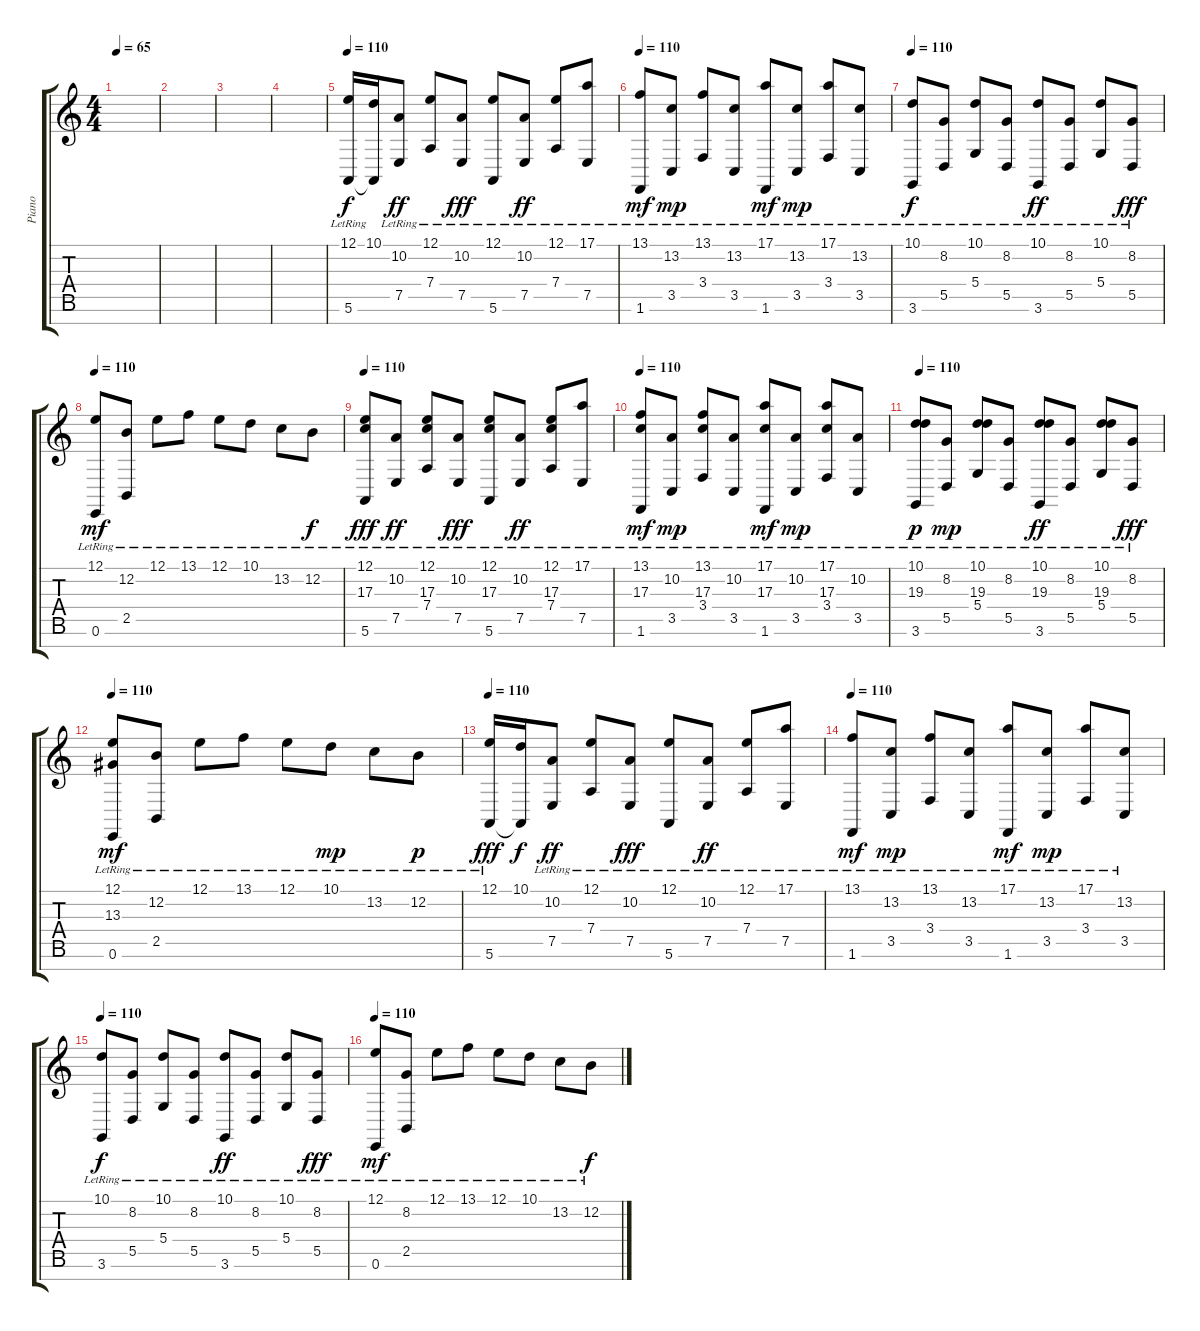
\track ("Piano" "Piano") {instrument acousticgrandpiano}
\staff {score tabs}
\tuning (E4 B3 G3 D3 A2 E2 B1) {hide}
\ts (4 4)
\tempo 65
\clef g2
\ks c
|
|
|
|
\tempo 110
(12.1 5.6{lr}).16 (10.1 5.6{t}).16{dy f} (10.2{lr} 7.5{lr}).8{dy ff} (12.1{lr} 7.4{lr}).8 (10.2{lr} 7.5{lr}).8{dy fff} (12.1{lr} 5.6{lr}).8 (10.2{lr} 7.5{lr}).8{dy ff} (12.1{lr} 7.4{lr}).8 (17.1{lr} 7.5{lr}).8 |
\tempo 110
(13.1{lr} 1.6{lr}).8{dy mf} (13.2{lr} 3.5{lr}).8{dy mp} (13.1{lr} 3.4{lr}).8 (13.2{lr} 3.5{lr}).8 (17.1{lr} 1.6{lr}).8{dy mf} (13.2{lr} 3.5{lr}).8{dy mp} (17.1{lr} 3.4{lr}).8 (13.2{lr} 3.5{lr}).8 |
\tempo 110
(10.1{lr} 3.6{lr}).8{dy f} (8.2{lr} 5.5{lr}).8 (10.1{lr} 5.4{lr}).8 (8.2{lr} 5.5{lr}).8 (10.1{lr} 3.6{lr}).8{dy ff} (8.2{lr} 5.5{lr}).8 (10.1{lr} 5.4{lr}).8 (8.2{lr} 5.5{lr}).8{dy fff} |
\tempo 110
(12.1{lr} 0.6{lr}).8{dy mf} (12.2{lr} 2.5{lr}).8 12.1{lr}.8 13.1{lr}.8 12.1{lr}.8 10.1{lr}.8 13.2{lr}.8 12.2{lr}.8{dy f} |
\tempo 110
(12.1 17.3{lr} 5.6{lr}).8{dy fff} (10.2{lr} 7.5{lr}).8{dy ff} (12.1{lr} 17.3{lr} 7.4{lr}).8 (10.2{lr} 7.5{lr}).8{dy fff} (12.1{lr} 17.3{lr} 5.6{lr}).8 (10.2{lr} 7.5{lr}).8{dy ff} (12.1{lr} 17.3{lr} 7.4{lr}).8 (17.1{lr} 7.5{lr}).8 |
\tempo 110
(13.1{lr} 17.3{lr} 1.6{lr}).8{dy mf} (10.2{lr} 3.5{lr}).8{dy mp} (13.1{lr} 17.3{lr} 3.4{lr}).8 (10.2{lr} 3.5{lr}).8 (17.1{lr} 17.3{lr} 1.6{lr}).8{dy mf} (10.2{lr} 3.5{lr}).8{dy mp} (17.1{lr} 17.3{lr} 3.4{lr}).8 (10.2{lr} 3.5{lr}).8 |
\tempo 110
(10.1{lr} 19.3{lr} 3.6{lr}).8{dy p} (8.2{lr} 5.5{lr}).8{dy mp} (10.1{lr} 19.3{lr} 5.4{lr}).8 (8.2{lr} 5.5{lr}).8 (10.1{lr} 19.3{lr} 3.6{lr}).8{dy ff} (8.2{lr} 5.5{lr}).8 (10.1{lr} 19.3{lr} 5.4{lr}).8 (8.2{lr} 5.5{lr}).8{dy fff} |
\tempo 110
(12.1{lr} 13.3{lr} 0.6{lr}).8{dy mf} (12.2{lr} 2.5{lr}).8 12.1{lr}.8 13.1{lr}.8 12.1{lr}.8 10.1{lr}.8{dy mp} 13.2{lr}.8 12.2{lr}.8{dy p} |
\tempo 110
(12.1 5.6{lr}).16{dy fff} (10.1 5.6{t}).16{dy f} (10.2{lr} 7.5{lr}).8{dy ff} (12.1{lr} 7.4{lr}).8 (10.2{lr} 7.5{lr}).8{dy fff} (12.1{lr} 5.6{lr}).8 (10.2{lr} 7.5{lr}).8{dy ff} (12.1{lr} 7.4{lr}).8 (17.1{lr} 7.5{lr}).8 |
\tempo 110
(13.1{lr} 1.6{lr}).8{dy mf} (13.2{lr} 3.5{lr}).8{dy mp} (13.1{lr} 3.4{lr}).8 (13.2{lr} 3.5{lr}).8 (17.1{lr} 1.6{lr}).8{dy mf} (13.2{lr} 3.5{lr}).8{dy mp} (17.1{lr} 3.4{lr}).8 (13.2{lr} 3.5{lr}).8 |
\tempo 110
(10.1{lr} 3.6{lr}).8{dy f} (8.2{lr} 5.5{lr}).8 (10.1{lr} 5.4{lr}).8 (8.2{lr} 5.5{lr}).8 (10.1{lr} 3.6{lr}).8{dy ff} (8.2{lr} 5.5{lr}).8 (10.1{lr} 5.4{lr}).8 (8.2{lr} 5.5{lr}).8{dy fff} |
\tempo 110
(12.1{lr} 0.6{lr}).8{dy mf} (8.2{lr} 2.5{lr}).8 12.1{lr}.8 13.1{lr}.8 12.1{lr}.8 10.1{lr}.8 13.2{lr}.8 12.2{lr}.8{dy f}
